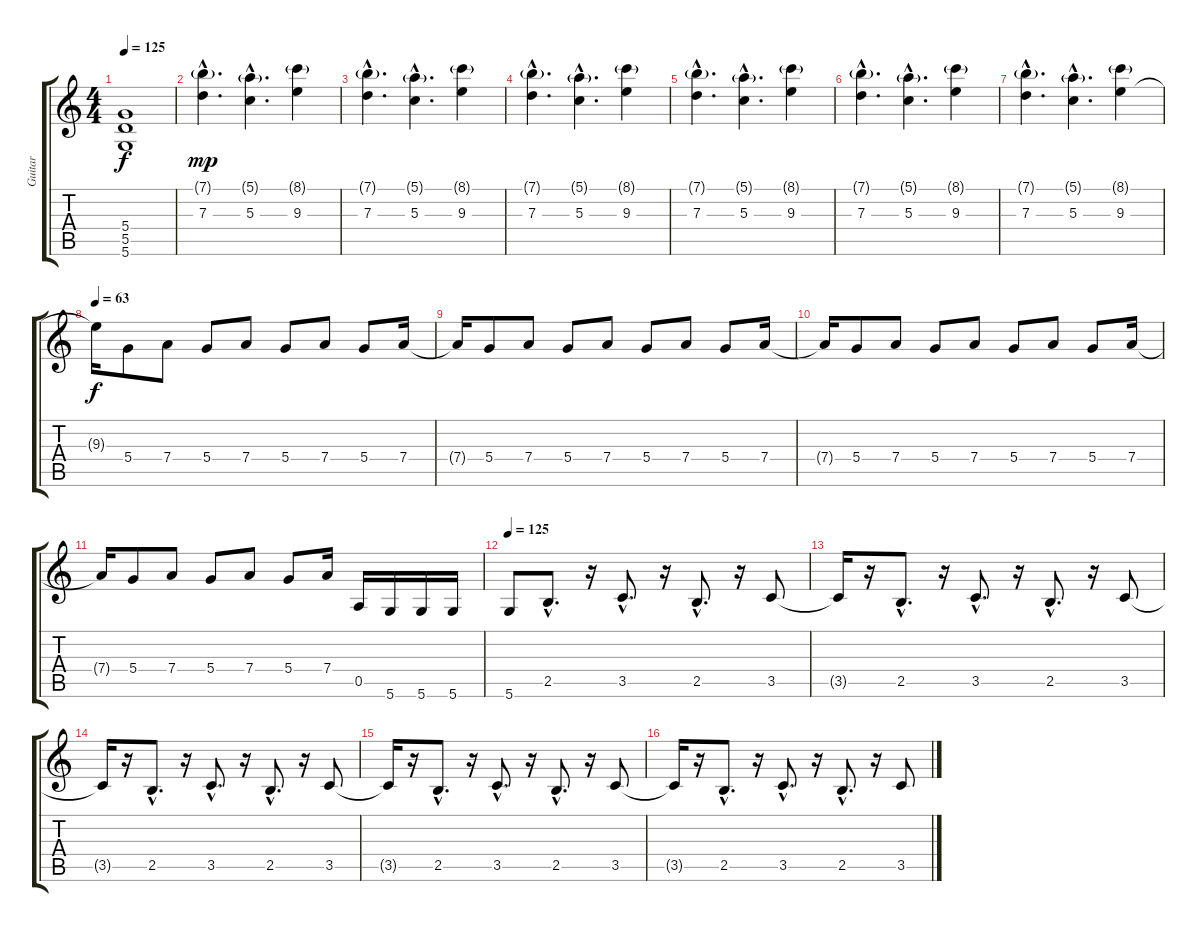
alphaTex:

\track ("Guitar" "Guitar") {instrument distortionguitar}
\staff {score tabs}
\tuning (E4 B3 G3 D3 A2 D2) {hide}
\ts (4 4)
\tempo 125
\clef g2
\ks c
(5.4 5.5 5.6).1{dy f} |
(7.1{g hac} 7.3{hac}).4{d dy mp balance 0} (5.1{g hac} 5.3{hac}).4{d} (8.1{g} 9.3).4 |
(7.1{g hac} 7.3{hac}).4{d} (5.1{g hac} 5.3{hac}).4{d} (8.1{g} 9.3).4 |
(7.1{g hac} 7.3{hac}).4{d} (5.1{g hac} 5.3{hac}).4{d} (8.1{g} 9.3).4 |
(7.1{g hac} 7.3{hac}).4{d} (5.1{g hac} 5.3{hac}).4{d} (8.1{g} 9.3).4 |
(7.1{g hac} 7.3{hac}).4{d} (5.1{g hac} 5.3{hac}).4{d} (8.1{g} 9.3).4 |
(7.1{g hac} 7.3{hac}).4{d} (5.1{g hac} 5.3{hac}).4{d} (8.1{g} 9.3).4 |
\tempo 63
9.3{t}.16{dy f} 5.4.8{balance 0 instrument electricguitarclean} 7.4.8 5.4.8 7.4.8 5.4.8 7.4.8 5.4.8 7.4.16 |
7.4{t}.16 5.4.8 7.4.8 5.4.8 7.4.8 5.4.8 7.4.8 5.4.8 7.4.16 |
7.4{t}.16 5.4.8 7.4.8 5.4.8 7.4.8 5.4.8 7.4.8 5.4.8 7.4.16 |
7.4{t}.16 5.4.8 7.4.8 5.4.8 7.4.8 5.4.8 7.4.16 0.5.16{instrument distortionguitar} 5.6.16 5.6.16 5.6.16 |
\tempo 125
5.6.8 2.5{hac}.8{d} r.16 3.5{hac}.8{d} r.16 2.5{hac}.8{d} r.16 3.5.8 |
3.5{t}.16 r.16 2.5{hac}.8{d} r.16 3.5{hac}.8{d} r.16 2.5{hac}.8{d} r.16 3.5.8 |
3.5{t}.16 r.16 2.5{hac}.8{d} r.16 3.5{hac}.8{d} r.16 2.5{hac}.8{d} r.16 3.5.8 |
3.5{t}.16 r.16 2.5{hac}.8{d} r.16 3.5{hac}.8{d} r.16 2.5{hac}.8{d} r.16 3.5.8 |
3.5{t}.16 r.16 2.5{hac}.8{d} r.16 3.5{hac}.8{d} r.16 2.5{hac}.8{d} r.16 3.5.8
